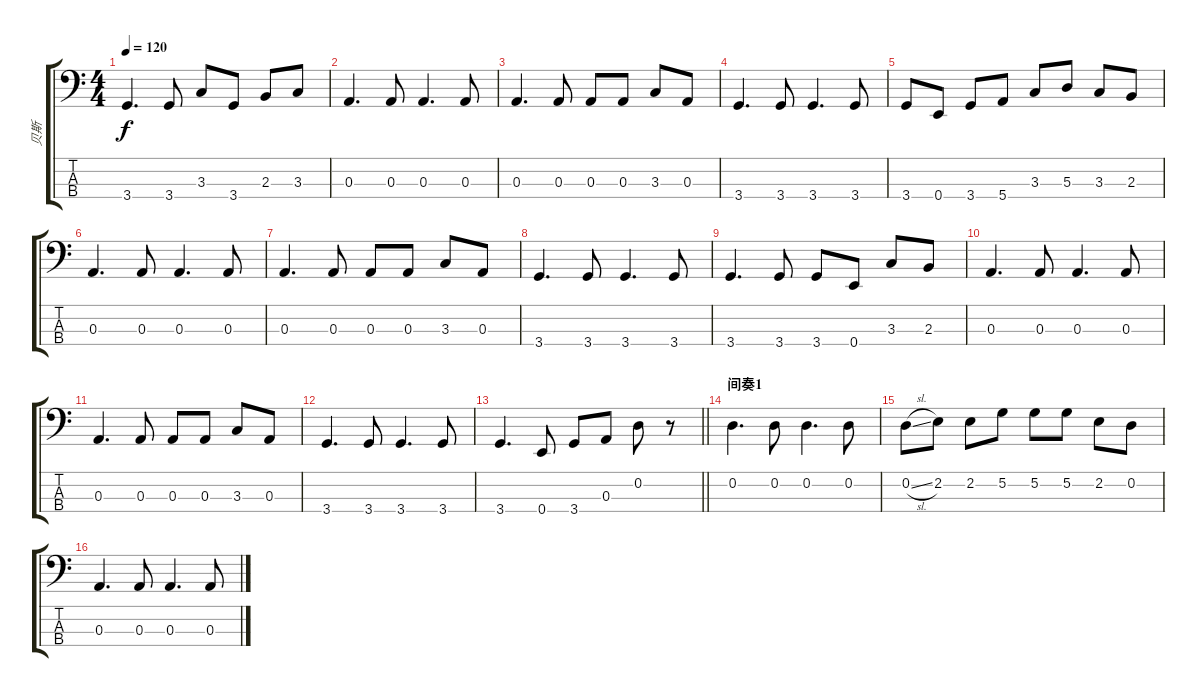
\track ("贝斯" "贝斯") {instrument electricbassfinger}
\staff {score tabs}
\tuning (G2 D2 A1 E1) {hide}
\ts (4 4)
\tempo 120
\clef f4
\ks c
3.4.4{d dy f} 3.4.8 3.3.8 3.4.8 2.3.8 3.3.8 |
0.3.4{d} 0.3.8 0.3.4{d} 0.3.8 |
0.3.4{d} 0.3.8 0.3.8 0.3.8 3.3.8 0.3.8 |
3.4.4{d} 3.4.8 3.4.4{d} 3.4.8 |
3.4.8 0.4.8 3.4.8 5.4.8 3.3.8 5.3.8 3.3.8 2.3.8 |
0.3.4{d} 0.3.8 0.3.4{d} 0.3.8 |
0.3.4{d} 0.3.8 0.3.8 0.3.8 3.3.8 0.3.8 |
3.4.4{d} 3.4.8 3.4.4{d} 3.4.8 |
3.4.4{d} 3.4.8 3.4.8 0.4.8 3.3.8 2.3.8 |
0.3.4{d} 0.3.8 0.3.4{d} 0.3.8 |
0.3.4{d} 0.3.8 0.3.8 0.3.8 3.3.8 0.3.8 |
3.4.4{d} 3.4.8 3.4.4{d} 3.4.8 |
\barLineRight lightlight
3.4.4{d} 0.4.8 3.4.8 0.3.8 0.2.8 r.8 |
\section ("" "间奏1")
0.2.4{d} 0.2.8 0.2.4{d} 0.2.8 |
0.2{sl}.8 2.2.8 2.2.8 5.2.8 5.2.8 5.2.8 2.2.8 0.2.8 |
0.3.4{d} 0.3.8 0.3.4{d} 0.3.8
